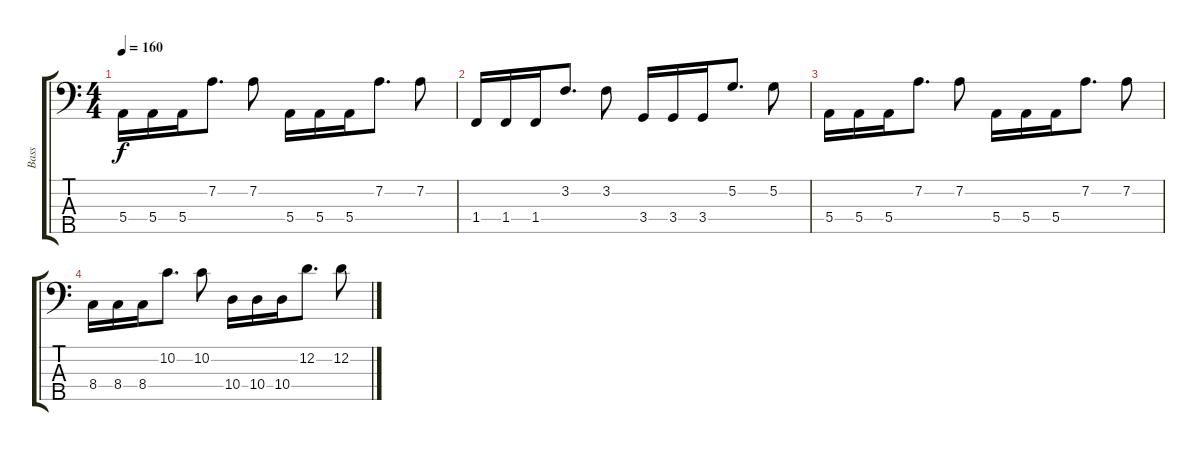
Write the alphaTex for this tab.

\track ("Bass" "Bass") {instrument electricbasspick}
\staff {score tabs}
\tuning (G2 D2 A1 E1 B0) {hide}
\ts (4 4)
\tempo 160
\clef f4
\ks c
5.4.16{dy f} 5.4.16 5.4.16 7.2.8{d} 7.2.8 5.4.16 5.4.16 5.4.16 7.2.8{d} 7.2.8 |
1.4.16 1.4.16 1.4.16 3.2.8{d} 3.2.8 3.4.16 3.4.16 3.4.16 5.2.8{d} 5.2.8 |
5.4.16 5.4.16 5.4.16 7.2.8{d} 7.2.8 5.4.16 5.4.16 5.4.16 7.2.8{d} 7.2.8 |
8.4.16 8.4.16 8.4.16 10.2.8{d} 10.2.8 10.4.16 10.4.16 10.4.16 12.2.8{d} 12.2.8
